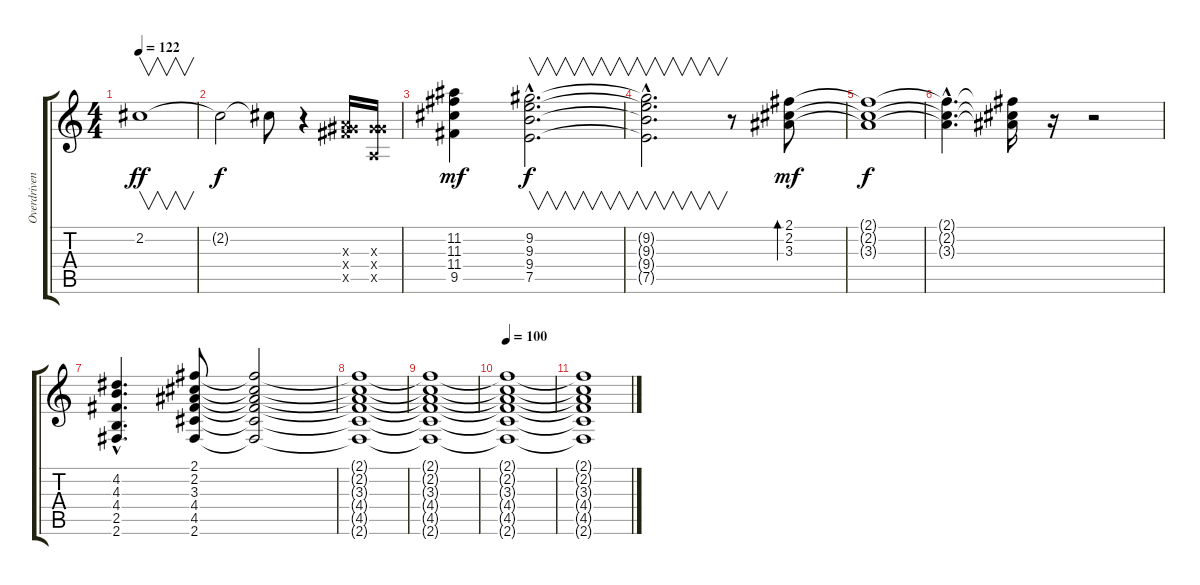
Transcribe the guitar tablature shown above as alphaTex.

\track ("Overdriven Guitar" "Overdriven") {instrument overdrivenguitar}
\staff {score tabs}
\tuning (E4 B3 G3 D3 A2 E2) {hide}
\ts (4 4)
\tempo 122
\clef g2
\ks c
2.2.1{v dy ff} |
2.2{t}.2{dy f} 2.2{t}.8 r.4 (2.3{x} 6.4{x} 9.5{x}).16{balance 4} (1.3{x} 6.4{x} 0.5{x}).16 |
(11.2 11.3 11.4 9.5).4{dy mf} (9.2{hac} 9.3{hac} 9.4{hac} 7.5{hac}).2{v d dy f} |
(9.2{hac t} 9.3{hac t} 9.4{hac t} 7.5{hac t}).2{v d} r.8 (2.1 2.2 3.3).8{bd 480 dy mf balance 9} |
(2.1{t} 2.2{t} 3.3{t}).1{dy f} |
(2.1{hac t} 2.2{hac t} 3.3{hac t}).4{d} (2.1{t} 2.2{t} 3.3{t}).16 r.16 r.2 |
(4.2{hac} 4.3{hac} 4.4{hac} 2.5{hac} 2.6{hac}).4{d} (2.1 2.2 3.3 4.4 4.5 2.6).8 (2.1{t} 2.2{t} 3.3{t} 4.4{t} 4.5{t} 2.6{t}).2 |
(2.1{t} 2.2{t} 3.3{t} 4.4{t} 4.5{t} 2.6{t}).1 |
(2.1{t} 2.2{t} 3.3{t} 4.4{t} 4.5{t} 2.6{t}).1 |
\tempo 100
(2.1{t} 2.2{t} 3.3{t} 4.4{t} 4.5{t} 2.6{t}).1 |
(2.1{t} 2.2{t} 3.3{t} 4.4{t} 4.5{t} 2.6{t}).1
